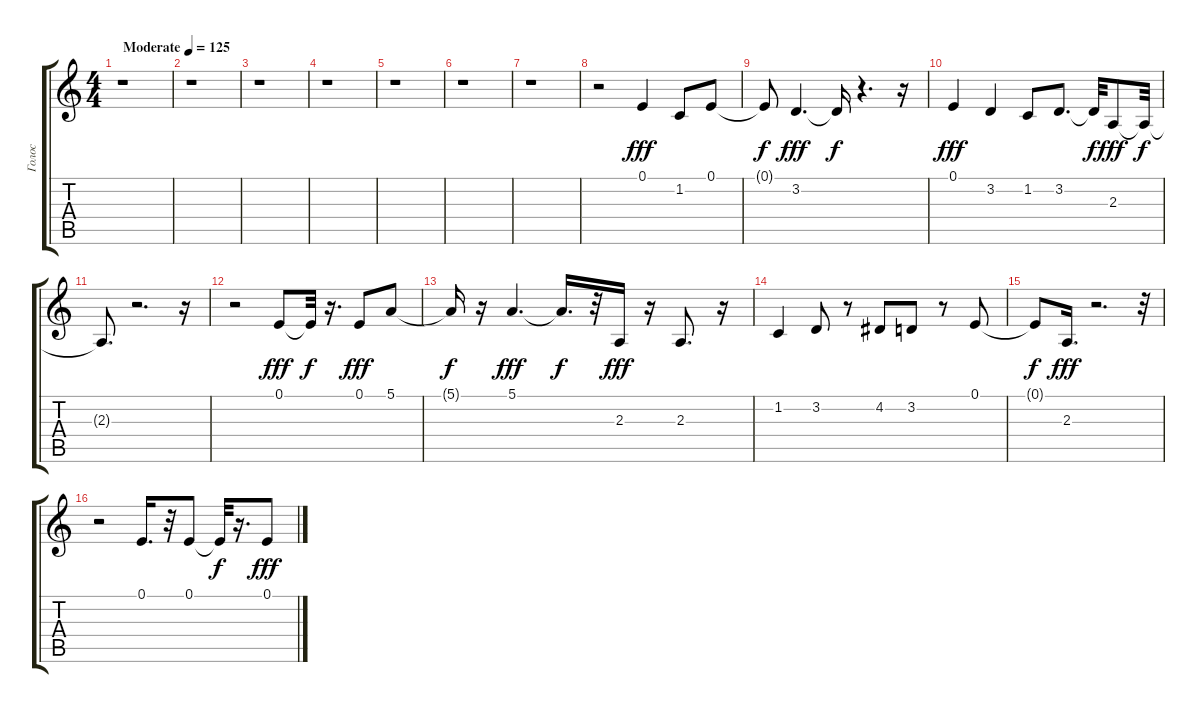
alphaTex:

\track ("Голос " "Голос ") {instrument ocarina}
\staff {score tabs}
\tuning (E4 B3 G3 D3 A2 E2) {hide}
\ts (4 4)
\tempo (125 "Moderate")
\clef g2
\ks c
r.1{dy fff instrument ocarina} |
r.1 |
r.1 |
r.1 |
r.1 |
r.1 |
r.1 |
r.2 0.1.4 1.2.8 0.1.8 |
0.1{t}.8{dy f} 3.2.4{d dy fff} 3.2{t}.16{dy f} r.4{d} r.16 |
0.1.4{dy fff} 3.2.4 1.2.8 3.2.8{d} 3.2{t}.32{dy f} 2.3.8{dy fff} 2.3{t}.32{dy f} |
2.3{t}.8{d} r.2{d} r.16 |
r.2 0.1.8{dy fff} 0.1{t}.32{dy f} r.16{d} 0.1.8{dy fff} 5.1.8 |
5.1{t}.16{dy f} r.16 5.1.4{d dy fff} 5.1{t}.16{d dy f} r.32 2.3.16{dy fff} r.16 2.3.8{d} r.16 |
1.2.4 3.2.8 r.8 4.2.8 3.2.8 r.8 0.1.8 |
0.1{t}.8{dy f} 2.3.16{d dy fff} r.2{d} r.32 |
r.2 0.1.16{d} r.32 0.1.8 0.1{t}.32{dy f} r.16{d} 0.1.8{dy fff}
